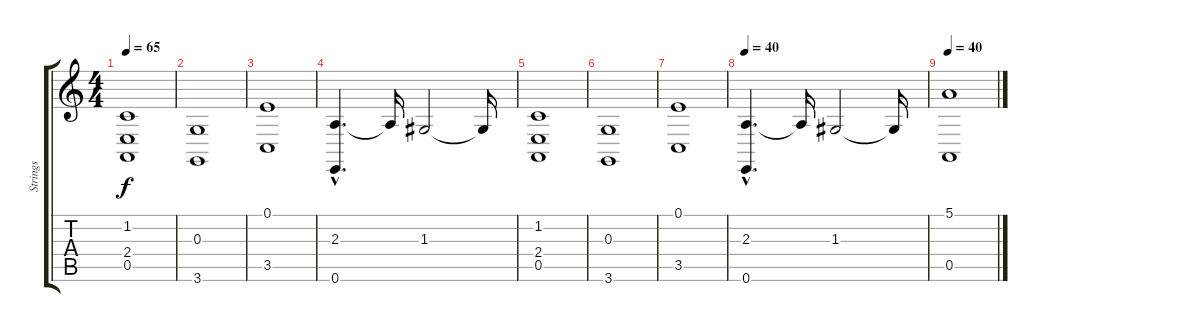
\track ("Strings" "Strings") {instrument stringensemble1}
\staff {score tabs}
\tuning (E4 B3 G3 D3 A2 E2) {hide}
\ts (4 4)
\tempo 65
\clef g2
\ks c
(1.2 2.4 0.5).1{dy f} |
(0.3 3.6).1 |
(0.1 3.5).1 |
(2.3{hac} 0.6).4{d} 2.3{t}.16 1.3.2 1.3{t}.16 |
(1.2 2.4 0.5).1 |
(0.3 3.6).1 |
(0.1 3.5).1 |
\tempo 40
(2.3{hac} 0.6).4{d} 2.3{t}.16 1.3.2 1.3{t}.16 |
\tempo 40
(5.1 0.5).1
